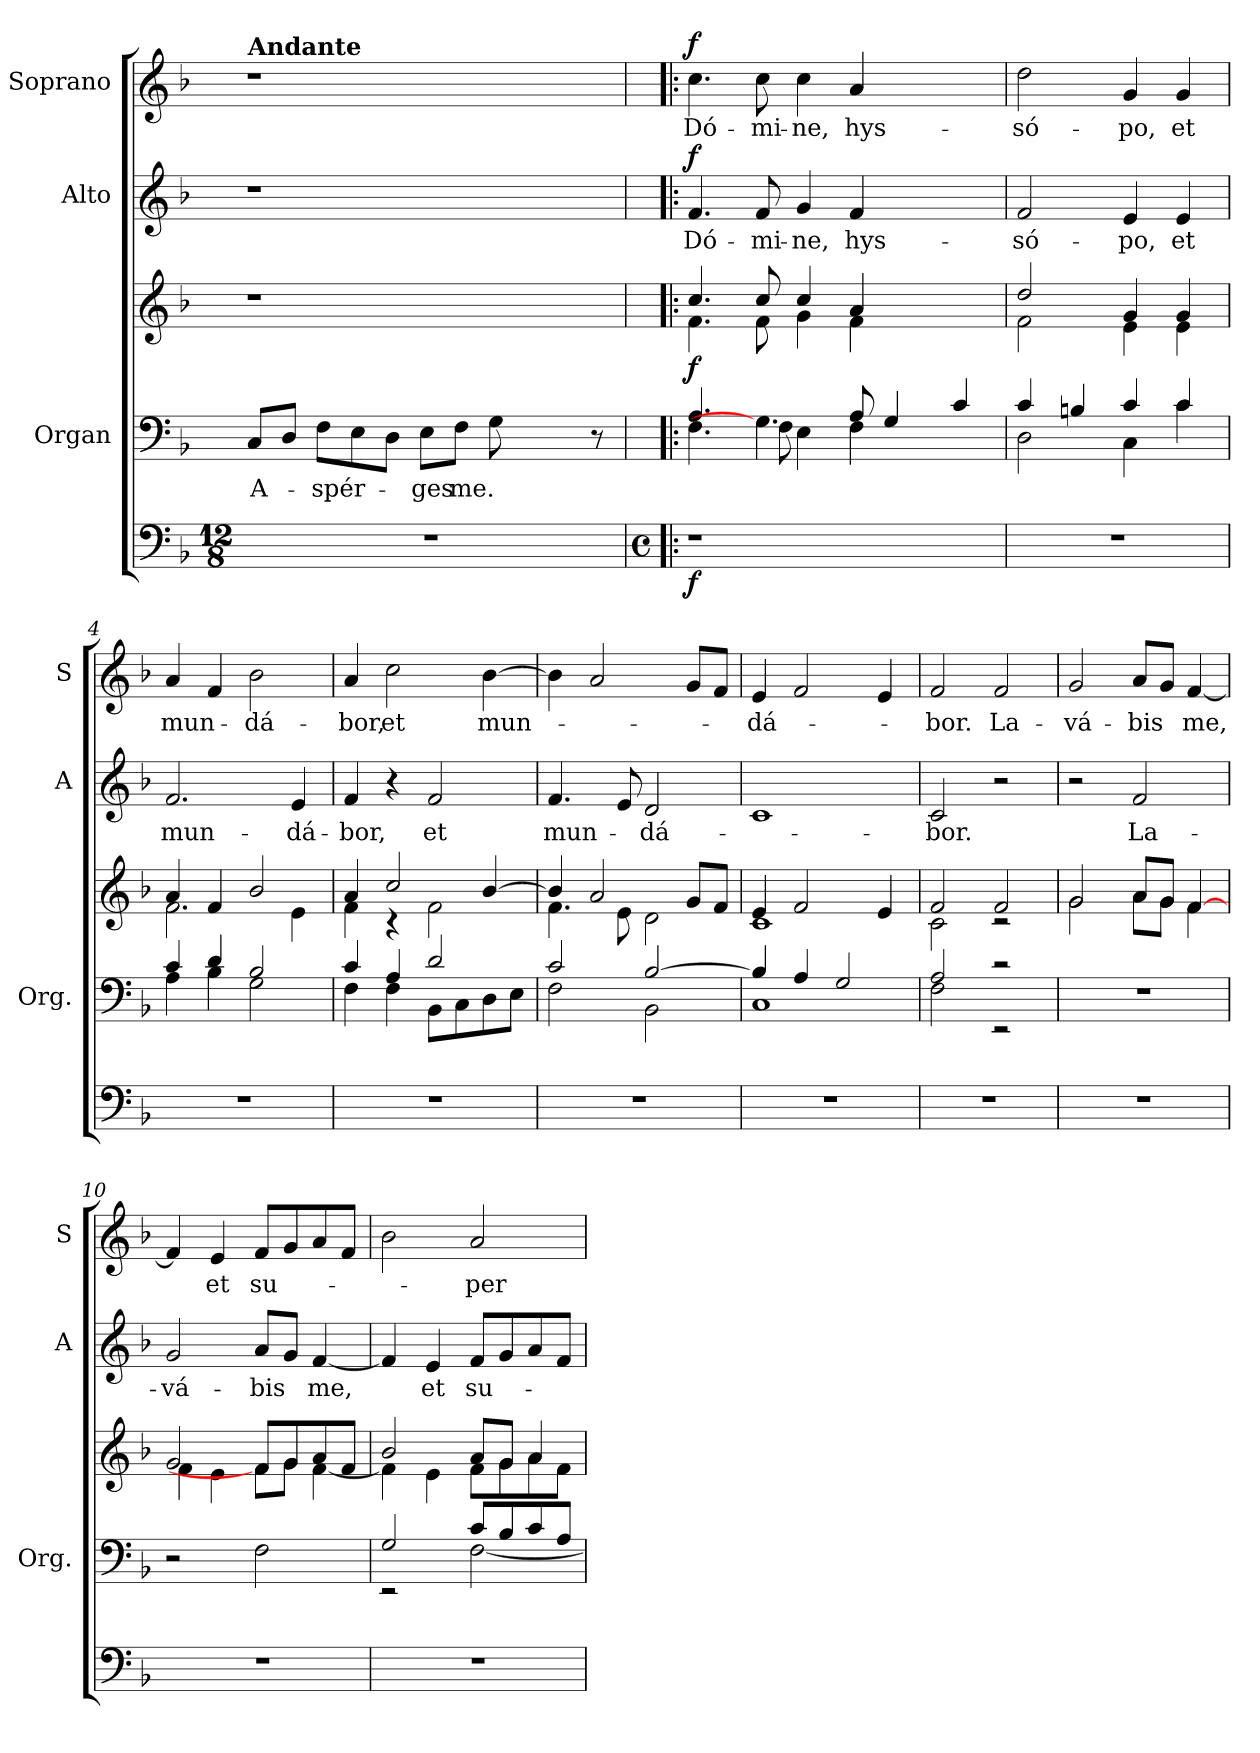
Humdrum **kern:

**kern	**dynam	**kern	**text	**kern	**dynam	**kern	**text	**dynam	**kern	**text	**dynam
*part4	*part4	*part3	*part3	*part3	*part3	*part2	*part2	*part2	*part1	*part1	*part1
*staff5	*staff5	*staff4	*staff4	*staff3	*staff3/4	*staff2	*staff2	*staff2	*staff1	*staff1	*staff1
*	*	*I"Organ	*	*	*	*I"Alto	*	*	*I"Soprano	*	*
*	*	*I'Org.	*	*	*	*I'A	*	*	*I'S	*	*
*clefF4	*	*clefF4	*	*clefG2	*	*clefG2	*	*	*clefG2	*	*
*k[b-]	*	*k[b-]	*	*k[b-]	*	*k[b-]	*	*	*k[b-]	*	*
*F:	*	*F:	*	*F:	*	*F:	*	*	*F:	*	*
*M12/8	*	*	*	*	*	*	*	*	*	*	*
*MM100	*	*MM100	*	*MM100	*	*MM100	*	*	*MM100	*	*
=1	=1	=1	=1	=1	=1	=1	=1	=1	=1	=1	=1
!	!	!	!	!	!	!	!	!	!LO:TX:a:B:t=Andante	!	!
!	!	!	!LO:LY:b	!	!	!	!	!	!	!	!
1.r	.	8C/L	A-	1r	.	1r	.	.	1r	.	.
.	.	8D/J	.	.	.	.	.	.	.	.	.
!	!	!	!LO:LY:b	!	!	!	!	!	!	!	!
.	.	8F\L	-spér-	.	.	.	.	.	.	.	.
.	.	8E\	.	.	.	.	.	.	.	.	.
.	.	8D\J	.	.	.	.	.	.	.	.	.
!	!	!	!LO:LY:b	!	!	!	!	!	!	!	!
.	.	8E\L	-ges	.	.	.	.	.	.	.	.
!	!	!	!LO:LY:b	!	!	!	!	!	!	!	!
.	.	8F\J	me.	.	.	.	.	.	.	.	.
.	.	[8G\	.	.	.	.	.	.	.	.	.
.	.	4.ryy	.	2ryy	.	2ryy	.	.	2ryy	.	.
.	.	8r	.	.	.	.	.	.	.	.	.
=2!|:	=2!|:	=2!|:	=2!|:	=2!|:	=2!|:	=2!|:	=2!|:	=2!|:	=2!|:	=2!|:	=2!|:
*M4/4	*	*	*	*	*	*	*	*	*	*	*
*met(c)	*	*	*	*	*	*	*	*	*	*	*
*	*	*^	*	*^	*	*	*	*	*	*	*
!	!LO:DY:b	!	!	!	!	!	!LO:DY:b	!	!LO:LY:b	!LO:DY:a	!	!LO:LY:b	!LO:DY:a
1r	f	4.A/	4.F\	.	4.cc/	4.f\	f	4.f/	Dó-	f	4.cc\	Dó-	f
!	!	!	!	!	!	!	!	!	!LO:LY:b	!	!	!LO:LY:b	!
.	.	4.G\]	8F\	.	8cc/	8f\	.	8f/	-mi-	.	8cc\	-mi-	.
!	!	!	!	!	!	!	!	!	!LO:LY:b	!	!	!LO:LY:b	!
.	.	.	4E\	.	4cc/	4g\	.	4g/	-ne,	.	4cc\	-ne,	.
!	!	!	!	!	!	!	!	!	!LO:LY:b	!	!	!LO:LY:b	!
.	.	8A/	4F\	.	4a/	4f\	.	4f/	hys-	.	4a/	hys-	.
.	.	4G/	.	.	.	.	.	.	.	.	.	.	.
4.ryy	.	.	4.ryy	.	4.ryy	4.ryy	.	4.ryy	.	.	4.ryy	.	.
.	.	4c/	.	.	.	.	.	.	.	.	.	.	.
=3	=3	=3	=3	=3	=3	=3	=3	=3	=3	=3	=3	=3	=3
!	!	!	!	!	!	!	!	!	!LO:LY:b	!	!	!LO:LY:b	!
1r	.	4c/	2D\	.	2dd/	2f\	.	2f/	-só-	.	2dd\	-só-	.
.	.	4Bn/	.	.	.	.	.	.	.	.	.	.	.
!	!	!	!	!	!	!	!	!	!LO:LY:b	!	!	!LO:LY:b	!
.	.	4c/	4C\	.	4g/	4e\	.	4e/	-po,	.	4g/	-po,	.
!	!	!	!	!	!	!	!	!	!LO:LY:b	!	!	!LO:LY:b	!
.	.	4c/	4c\	.	4g/	4e\	.	4e/	et	.	4g/	et	.
=4	=4	=4	=4	=4	=4	=4	=4	=4	=4	=4	=4	=4	=4
!	!	!	!	!	!	!	!	!	!LO:LY:b	!	!	!LO:LY:b	!
1r	.	4c/	4A\	.	4a/	2.f\	.	2.f/	mun-	.	4a/	mun-	.
.	.	4d/	4B-\	.	4f/	.	.	.	.	.	4f/	.	.
!	!	!	!	!	!	!	!	!	!	!	!	!LO:LY:b	!
.	.	2B-/	2G\	.	2b-/	.	.	.	.	.	2b-\	-dá-	.
!	!	!	!	!	!	!	!	!	!LO:LY:b	!	!	!	!
.	.	.	.	.	.	4e\	.	4e/	-dá-	.	.	.	.
=5	=5	=5	=5	=5	=5	=5	=5	=5	=5	=5	=5	=5	=5
!	!	!	!	!	!	!	!	!	!LO:LY:b	!	!	!LO:LY:b	!
1r	.	4c/	4F\	.	4a/	4f\	.	4f/	-bor,	.	4a/	-bor,	.
!	!	!	!	!	!	!	!	!	!	!	!	!LO:LY:b	!
.	.	4A/	4F\	.	2cc/	4rc	.	4r	.	.	2cc\	et	.
!	!	!	!	!	!	!	!	!	!LO:LY:b	!	!	!	!
.	.	2d/	8BB-\L	.	.	2f\	.	2f/	et	.	.	.	.
.	.	.	8C\	.	.	.	.	.	.	.	.	.	.
!	!	!	!	!	!	!	!	!	!	!	!	!LO:LY:b	!
.	.	.	8D\	.	[>4b-/	.	.	.	.	.	[4b-\	mun-	.
.	.	.	8E\J	.	.	.	.	.	.	.	.	.	.
=6	=6	=6	=6	=6	=6	=6	=6	=6	=6	=6	=6	=6	=6
!	!	!	!	!	!	!	!	!	!LO:LY:b	!	!	!	!
1r	.	2c/	2F\	.	4b-/]	4.f\	.	4.f/	mun-	.	4b-\]	.	.
.	.	.	.	.	2a/	.	.	.	.	.	2a/	.	.
.	.	.	.	.	.	8e\	.	8e/	.	.	.	.	.
!	!	!	!	!	!	!	!	!	!LO:LY:b	!	!	!	!
.	.	[>2B-/	2BB-\	.	.	2d\	.	2d/	-dá-	.	.	.	.
.	.	.	.	.	8g/L	.	.	.	.	.	8g/L	.	.
.	.	.	.	.	8f/J	.	.	.	.	.	8f/J	.	.
!!LO:LB:g=z
=7	=7	=7	=7	=7	=7	=7	=7	=7	=7	=7	=7	=7	=7
!	!	!	!	!	!	!	!	!	!	!	!	!LO:LY:b	!
1r	.	4B-/]	1C	.	4e/	1c	.	1c	.	.	4e/	-dá-	.
.	.	4A/	.	.	2f/	.	.	.	.	.	2f/	.	.
.	.	2G/	.	.	.	.	.	.	.	.	.	.	.
.	.	.	.	.	4e/	.	.	.	.	.	4e/	.	.
=8	=8	=8	=8	=8	=8	=8	=8	=8	=8	=8	=8	=8	=8
!	!	!	!	!	!	!	!	!	!LO:LY:b	!	!	!LO:LY:b	!
1r	.	2A/	2F\	.	2f/	2c\	.	2c/	-bor.	.	2f/	-bor.	.
!	!	!	!	!	!	!	!	!	!	!	!	!LO:LY:b	!
.	.	2rc	2rEE	.	2f/	2rc	.	2r	.	.	2f/	La-	.
=9	=9	=9	=9	=9	=9	=9	=9	=9	=9	=9	=9	=9	=9
!	!	!	!	!	!	!	!	!	!	!	!	!LO:LY:b	!
*	*	*v	*v	*	*	*	*	*	*	*	*	*	*
1r	.	1r	.	2g/	2g\	.	2r	.	.	2g/	-vá-	.
!	!	!	!	!	!	!	!	!LO:LY:b	!	!	!LO:LY:b	!
.	.	.	.	8a/L	8a\L	.	2f/	La-	.	8a/L	-bis	.
.	.	.	.	8g/J	8g\J	.	.	.	.	8g/J	.	.
!	!	!	!	!	!	!	!	!	!	!	!LO:LY:b	!
.	.	.	.	[>4f/	4f\	.	.	.	.	[4f/	me,	.
=10	=10	=10	=10	=10	=10	=10	=10	=10	=10	=10	=10	=10
!	!	!	!	!	!	!	!	!LO:LY:b	!	!	!	!
1r	.	2r	.	2g/	4f\	.	2g/	-vá-	.	4f/]	.	.
!	!	!	!	!	!	!	!	!	!	!	!LO:LY:b	!
.	.	.	.	.	4e\	.	.	.	.	4e/	et	.
!	!	!	!	!	!	!	!	!LO:LY:b	!	!	!LO:LY:b	!
.	.	2F\	.	8f/L]	8f\L	.	8a/L	-bis	.	8f/L	su-	.
.	.	.	.	8g/	8g\J	.	8g/J	.	.	8g/	.	.
!	!	!	!	!	!	!	!	!LO:LY:b	!	!	!	!
.	.	.	.	8a/	[<4f\	.	[4f/	me,	.	8a/	.	.
.	.	.	.	8f/J	.	.	.	.	.	8f/J	.	.
=11	=11	=11	=11	=11	=11	=11	=11	=11	=11	=11	=11	=11
*	*	*^	*	*	*	*	*	*	*	*	*	*
1r	.	2G/	2rEE	.	2b-/	4f\]	.	4f/]	.	.	2b-\	.	.
!	!	!	!	!	!	!	!	!	!LO:LY:b	!	!	!	!
.	.	.	.	.	.	4e\	.	4e/	et	.	.	.	.
!	!	!	!	!	!	!	!	!	!LO:LY:b	!	!	!LO:LY:b	!
.	.	8c/L	[<2F\	.	8a/L	8f\L	.	8f/L	su-	.	2a/	-per	.
.	.	8B-/	.	.	8g/J	8g\	.	8g/	.	.	.	.	.
.	.	8c/	.	.	4a/	8a\	.	8a/	.	.	.	.	.
.	.	8A/J	.	.	.	8f\J	.	8f/J	.	.	.	.	.
*	*	*v	*v	*	*	*	*	*	*	*	*	*	*
*	*	*	*	*v	*v	*	*	*	*	*	*	*
=	=	=	=	=	=	=	=	=	=	=	=
*-	*-	*-	*-	*-	*-	*-	*-	*-	*-	*-	*-
